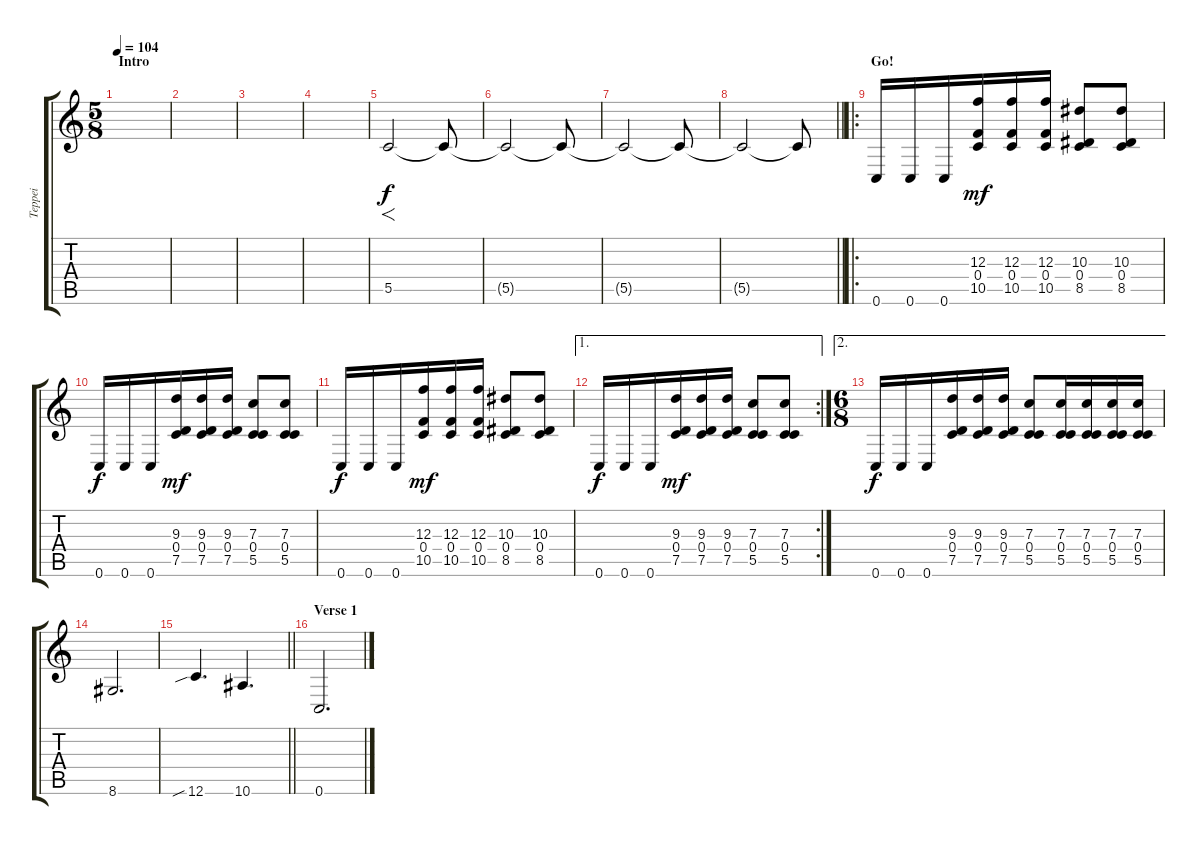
\track ("Teppei" "Teppei") {instrument overdrivenguitar}
\staff {score tabs}
\tuning (D4 A3 F3 C3 G2 C2) {hide}
\ts (5 8)
\section ("" "Intro")
\tempo 104
\clef g2
\ks c
|
|
|
|
5.5.2{f} 5.5{t}.8 |
5.5{t}.2 5.5{t}.8 |
5.5{t}.2 5.5{t}.8 |
\barLineRight lightlight
5.5{t}.2 5.5{t}.8 |
\ro
\section ("" "Go!")
0.6.16 0.6.16 0.6.16 (12.3 0.4 10.5).16{dy mf} (12.3 0.4 10.5).16 (12.3 0.4 10.5).16 (10.3 0.4 8.5).8 (10.3 0.4 8.5).8 |
0.6.16{dy f} 0.6.16 0.6.16 (9.3 0.4 7.5).16{dy mf} (9.3 0.4 7.5).16 (9.3 0.4 7.5).16 (7.3 0.4 5.5).8 (7.3 0.4 5.5).8 |
0.6.16{dy f} 0.6.16 0.6.16 (12.3 0.4 10.5).16{dy mf} (12.3 0.4 10.5).16 (12.3 0.4 10.5).16 (10.3 0.4 8.5).8 (10.3 0.4 8.5).8 |
\ae 1
\rc 2
0.6.16{dy f} 0.6.16 0.6.16 (9.3 0.4 7.5).16{dy mf} (9.3 0.4 7.5).16 (9.3 0.4 7.5).16 (7.3 0.4 5.5).8 (7.3 0.4 5.5).8 |
\ae 2
\ts (6 8)
0.6.16{dy f} 0.6.16 0.6.16 (9.3 0.4 7.5).16 (9.3 0.4 7.5).16 (9.3 0.4 7.5).16 (7.3 0.4 5.5).8 (7.3 0.4 5.5).16 (7.3 0.4 5.5).16 (7.3 0.4 5.5).16 (7.3 0.4 5.5).16 |
8.6.2{d} |
\barLineRight lightlight
12.6{sib}.4{d} 10.6.4{d} |
\section ("" "Verse 1")
0.6.2{d}
